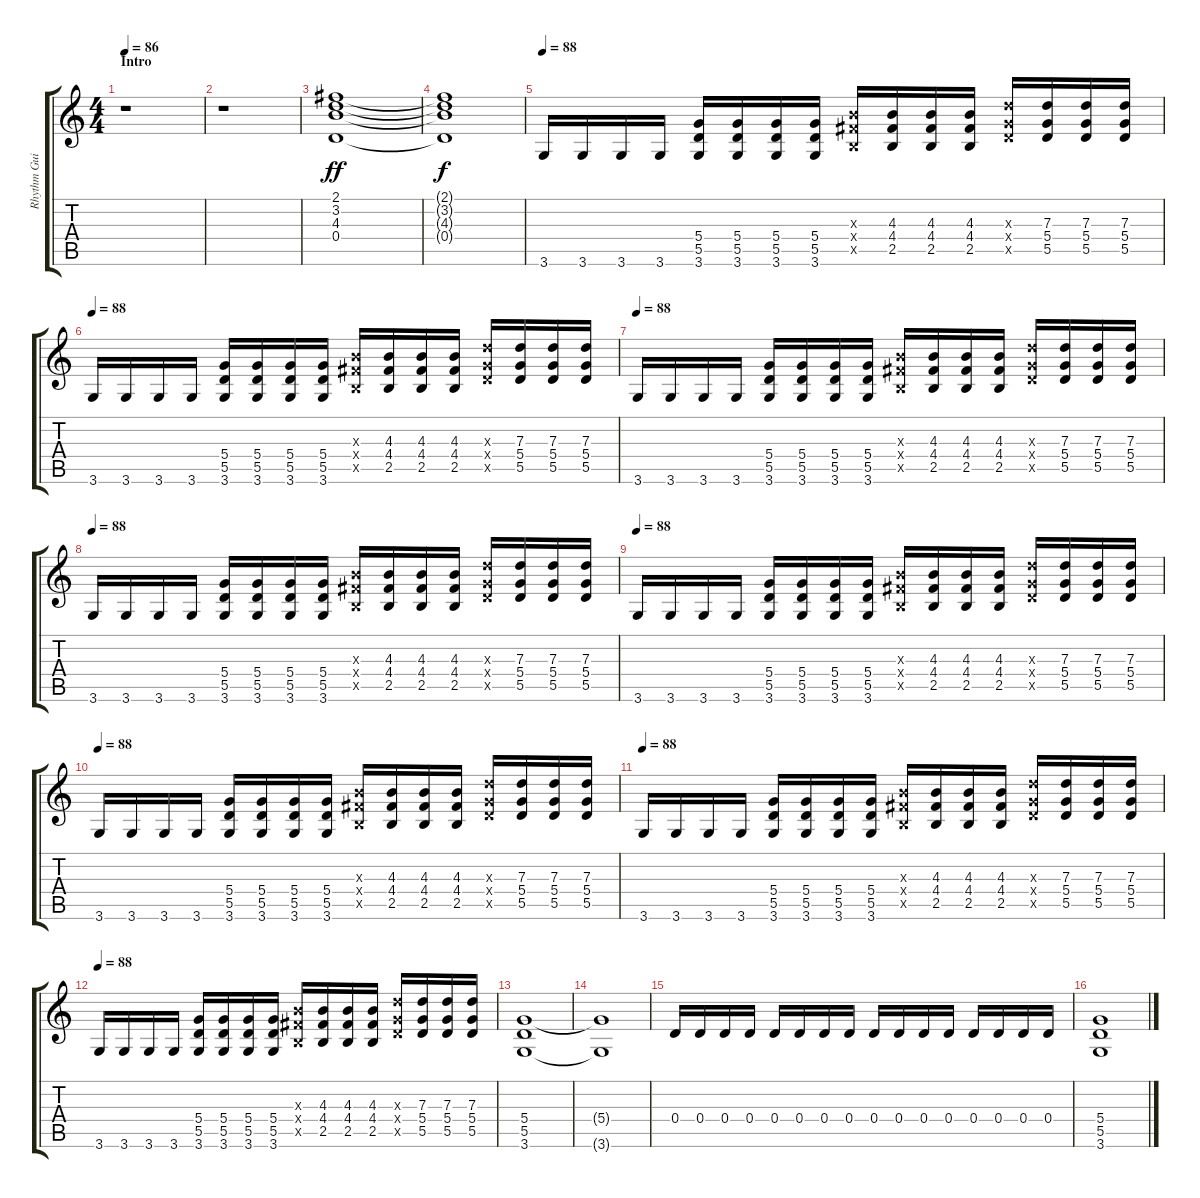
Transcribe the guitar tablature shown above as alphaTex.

\track ("Rhythm Guitar" "Rhythm Gui") {instrument overdrivenguitar}
\staff {score tabs}
\tuning (E4 B3 G3 D3 A2 E2) {hide}
\ts (4 4)
\section ("" "Intro")
\tempo 86
\clef g2
\ks c
r.1{dy ff instrument overdrivenguitar} |
r.1 |
(2.1 3.2 4.3 0.4).1 |
(2.1{t} 3.2{t} 4.3{t} 0.4{t}).1{dy f} |
\tempo 88
3.6.16 3.6.16 3.6.16 3.6.16 (5.4 5.5 3.6).16 (5.4 5.5 3.6).16 (5.4 5.5 3.6).16 (5.4 5.5 3.6).16 (4.3{x} 4.4{x} 2.5{x}).16 (4.3 4.4 2.5).16 (4.3 4.4 2.5).16 (4.3 4.4 2.5).16 (7.3{x} 5.4{x} 5.5{x}).16 (7.3 5.4 5.5).16 (7.3 5.4 5.5).16 (7.3 5.4 5.5).16 |
\tempo 88
3.6.16 3.6.16 3.6.16 3.6.16 (5.4 5.5 3.6).16 (5.4 5.5 3.6).16 (5.4 5.5 3.6).16 (5.4 5.5 3.6).16 (4.3{x} 4.4{x} 2.5{x}).16 (4.3 4.4 2.5).16 (4.3 4.4 2.5).16 (4.3 4.4 2.5).16 (7.3{x} 5.4{x} 5.5{x}).16 (7.3 5.4 5.5).16 (7.3 5.4 5.5).16 (7.3 5.4 5.5).16 |
\tempo 88
3.6.16 3.6.16 3.6.16 3.6.16 (5.4 5.5 3.6).16 (5.4 5.5 3.6).16 (5.4 5.5 3.6).16 (5.4 5.5 3.6).16 (4.3{x} 4.4{x} 2.5{x}).16 (4.3 4.4 2.5).16 (4.3 4.4 2.5).16 (4.3 4.4 2.5).16 (7.3{x} 5.4{x} 5.5{x}).16 (7.3 5.4 5.5).16 (7.3 5.4 5.5).16 (7.3 5.4 5.5).16 |
\tempo 88
3.6.16 3.6.16 3.6.16 3.6.16 (5.4 5.5 3.6).16 (5.4 5.5 3.6).16 (5.4 5.5 3.6).16 (5.4 5.5 3.6).16 (4.3{x} 4.4{x} 2.5{x}).16 (4.3 4.4 2.5).16 (4.3 4.4 2.5).16 (4.3 4.4 2.5).16 (7.3{x} 5.4{x} 5.5{x}).16 (7.3 5.4 5.5).16 (7.3 5.4 5.5).16 (7.3 5.4 5.5).16 |
\tempo 88
3.6.16 3.6.16 3.6.16 3.6.16 (5.4 5.5 3.6).16 (5.4 5.5 3.6).16 (5.4 5.5 3.6).16 (5.4 5.5 3.6).16 (4.3{x} 4.4{x} 2.5{x}).16 (4.3 4.4 2.5).16 (4.3 4.4 2.5).16 (4.3 4.4 2.5).16 (7.3{x} 5.4{x} 5.5{x}).16 (7.3 5.4 5.5).16 (7.3 5.4 5.5).16 (7.3 5.4 5.5).16 |
\tempo 88
3.6.16 3.6.16 3.6.16 3.6.16 (5.4 5.5 3.6).16 (5.4 5.5 3.6).16 (5.4 5.5 3.6).16 (5.4 5.5 3.6).16 (4.3{x} 4.4{x} 2.5{x}).16 (4.3 4.4 2.5).16 (4.3 4.4 2.5).16 (4.3 4.4 2.5).16 (7.3{x} 5.4{x} 5.5{x}).16 (7.3 5.4 5.5).16 (7.3 5.4 5.5).16 (7.3 5.4 5.5).16 |
\tempo 88
3.6.16 3.6.16 3.6.16 3.6.16 (5.4 5.5 3.6).16 (5.4 5.5 3.6).16 (5.4 5.5 3.6).16 (5.4 5.5 3.6).16 (4.3{x} 4.4{x} 2.5{x}).16 (4.3 4.4 2.5).16 (4.3 4.4 2.5).16 (4.3 4.4 2.5).16 (7.3{x} 5.4{x} 5.5{x}).16 (7.3 5.4 5.5).16 (7.3 5.4 5.5).16 (7.3 5.4 5.5).16 |
\tempo 88
3.6.16 3.6.16 3.6.16 3.6.16 (5.4 5.5 3.6).16 (5.4 5.5 3.6).16 (5.4 5.5 3.6).16 (5.4 5.5 3.6).16 (4.3{x} 4.4{x} 2.5{x}).16 (4.3 4.4 2.5).16 (4.3 4.4 2.5).16 (4.3 4.4 2.5).16 (7.3{x} 5.4{x} 5.5{x}).16 (7.3 5.4 5.5).16 (7.3 5.4 5.5).16 (7.3 5.4 5.5).16 |
(5.4 5.5 3.6).1 |
(5.4{t} 3.6{t}).1 |
0.4.16 0.4.16 0.4.16 0.4.16 0.4.16 0.4.16 0.4.16 0.4.16 0.4.16 0.4.16 0.4.16 0.4.16 0.4.16 0.4.16 0.4.16 0.4.16 |
(5.4 5.5 3.6).1
